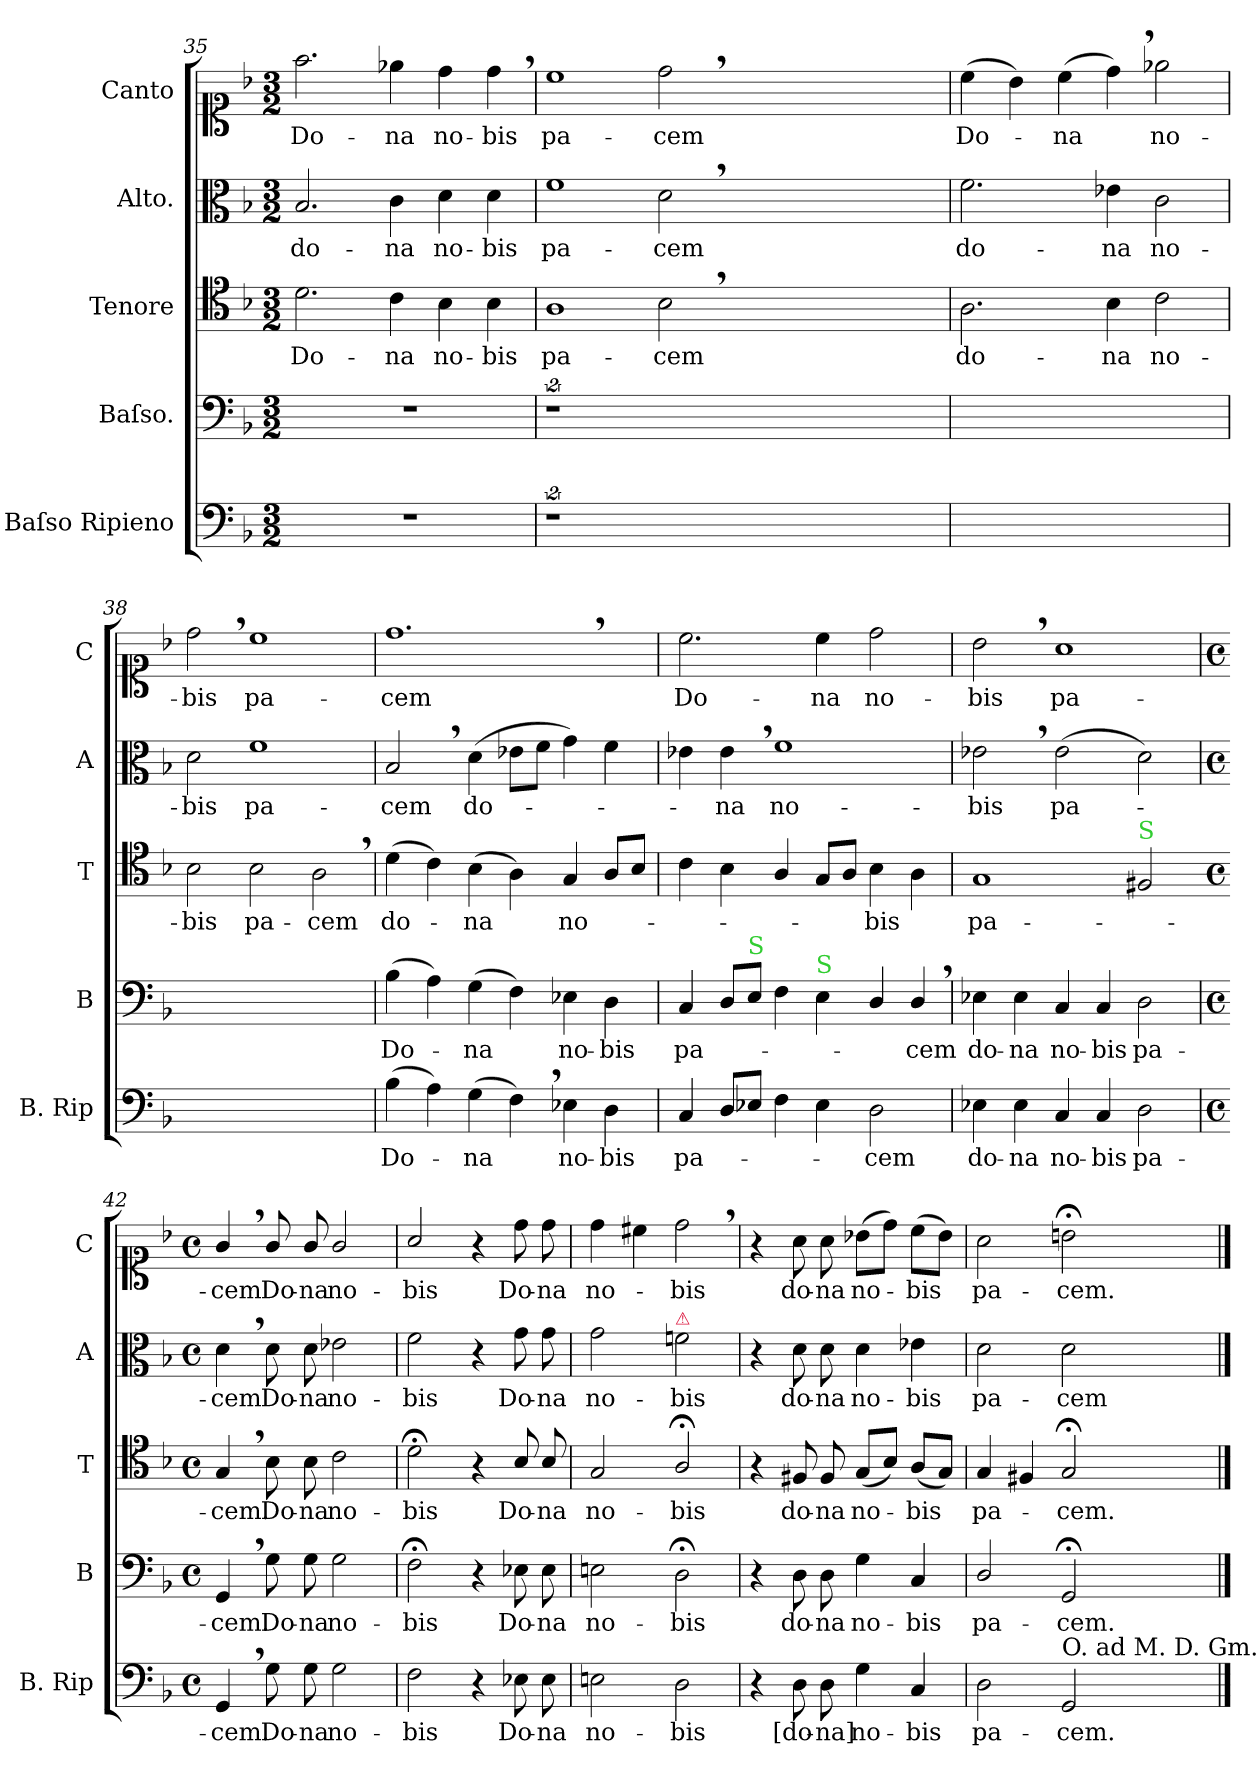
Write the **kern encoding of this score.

**kern	**text	**kern	**text	**kern	**text	**kern	**text	**kern	**text
*part5	*part5	*part4	*part4	*part3	*part3	*part2	*part2	*part1	*part1
*staff5	*staff5	*staff4	*staff4	*staff3	*staff3	*staff2	*staff2	*staff1	*staff1
*I"Baſso Ripieno	*	*I"Baſso.	*	*I"Tenore	*	*I"Alto.	*	*I"Canto	*
*I'B. Rip	*	*I'B	*	*I'T	*	*I'A	*	*I'C	*
*clefF4	*	*clefF4	*	*clefC4	*	*clefC3	*	*clefC1	*
*k[b-]	*	*k[b-]	*	*k[b-]	*	*k[b-]	*	*k[b-]	*
*M3/2	*	*M3/2	*	*M3/2	*	*M3/2	*	*M3/2	*
=35	=35	=35	=35	=35	=35	=35	=35	=35	=35
1.r	.	1.r	.	2.d\	Do-	2.B-/	do-	2.ff\	Do-
.	.	.	.	4c\	-na	4c\	-na	4ee-X\	-na
.	.	.	.	4B-\	no-	4d\	no-	4dd\	no-
.	.	.	.	4B-\	-bis	4d\	-bis	4dd,<\	-bis
=36	=36	=36	=36	=36	=36	=36	=36	=36	=36
2%9r	.	2%9r	.	1A	pa-	1f	pa-	1cc	pa-
.	.	.	.	2B-,<\	-cem	2d,<\	-cem	2dd,<\	-cem
.	.	.	.	0.ryy	.	0.ryy	.	0.ryy	.
=37	=37	=37	=37	=37	=37	=37	=37	=37	=37
1.ryy	.	1.ryy	.	2.A\	do-	2.f\	do-	(4cc\	Do-
.	.	.	.	.	.	.	.	4b-\)	.
.	.	.	.	.	.	.	.	(4cc\	-na
.	.	.	.	4B-\	-na	4e-X\	-na	4dd,<\)	.
.	.	.	.	2c\	no-	2c\	no-	2ee-X\	no-
=38	=38	=38	=38	=38	=38	=38	=38	=38	=38
1.ryy	.	1.ryy	.	2B-\	-bis	2d\	-bis	2dd,<\	-bis
.	.	.	.	2B-\	pa-	1f	pa-	1cc	pa-
.	.	.	.	2A,<\	-cem	.	.	.	.
=39	=39	=39	=39	=39	=39	=39	=39	=39	=39
(4B-\	Do-	(4B-\	Do-	(4d\	do-	2B-,</	-cem	1.dd,<	-cem
4A\)	.	4A\)	.	4c\)	.	.	.	.	.
(4G\	-na	(4G\	-na	(4B-\	-na	(4d\	do-	.	.
4F,<\)	.	4F\)	.	4A\)	.	8e-X\L	.	.	.
.	.	.	.	.	.	8f\J	.	.	.
4E-X\	no-	4E-X\	no-	4G/	no-	4g\)	.	.	.
4D\	-bis	4D\	-bis	8A/L	.	4f\	.	.	.
.	.	.	.	8B-/J	.	.	.	.	.
=40	=40	=40	=40	=40	=40	=40	=40	=40	=40
4C/	pa-	4C/	pa-	4c\	.	4e-X\	.	2.cc\	Do-
8D/L	.	8D/L	.	4B-\	.	4e-,<\	-na	.	.
!	!	!LO:TX:a:color=limegreen:t=S	!	!	!	!	!	!	!
8E-X/J	.	8E/J	.	.	.	.	.	.	.
4F\	.	4F\	.	4A/	.	1f	no-	.	.
!	!	!LO:TX:a:color=limegreen:t=S	!	!	!	!	!	!	!
4E-\	.	4E\	.	8G/L	.	.	.	4cc\	-na
.	.	.	.	8A/J	.	.	.	.	.
2D\	-cem	4D/	.	4B-\	-bis	.	.	2dd\	no-
.	.	4D,</	-cem	4A\	.	.	.	.	.
=41	=41	=41	=41	=41	=41	=41	=41	=41	=41
4E-X\	do-	4E-X\	do-	1G	pa-	2e-X,<\	-bis	2b-,<\	-bis
4E-\	-na	4E-\	-na	.	.	.	.	.	.
4C/	no-	4C/	no-	.	.	(2e-\	pa-	1a	pa-
4C/	-bis	4C/	-bis	.	.	.	.	.	.
!	!	!	!	!LO:TX:a:color=limegreen:t=S	!	!	!	!	!
2D\	pa-	2D\	pa-	2F#X/	.	2d\)	.	.	.
=42	=42	=42	=42	=42-	=42	=42	=42	=42	=42
*M4/4	*	*M4/4	*	*M4/4	*	*M4/4	*	*M4/4	*
*met(c)	*	*met(c)	*	*met(c)	*	*met(c)	*	*met(c)	*
4GG,</	-cem.	4GG,</	-cem.	4G,</	-cem.	4d,<\	-cem	4g,</	-cem
8G\	Do-	8G\	Do-	8B-\	Do-	8d\	Do-	8g/	Do-
8G\	-na	8G\	-na	8B-\	-na	8d\	-na	8g/	-na
2G\	no-	2G\	no-	2c\	no-	2e-X\	no-	2g/	no-
=43	=43	=43	=43	=43	=43	=43	=43	=43	=43
2F\	-bis	2F;<\	-bis	2d;<\	-bis	2f\	-bis	2a/	-bis
4r	.	4r	.	4r	.	4r	.	4r	.
!	!LO:LY:i	!	!LO:LY:i	!	!LO:LY:i	!	!LO:LY:i	!	!LO:LY:i
8E-X\	Do-	8E-X\	Do-	8B-/	Do-	8g\	Do-	8dd\	Do-
!	!LO:LY:i	!	!LO:LY:i	!	!LO:LY:i	!	!LO:LY:i	!	!LO:LY:i
8E-\	-na	8E-\	-na	8B-/	-na	8g\	-na	8dd\	-na
=44	=44	=44	=44	=44	=44	=44	=44	=44	=44
!	!LO:LY:i	!	!LO:LY:i	!	!LO:LY:i	!	!LO:LY:i	!	!LO:LY:i
2En\	no-	2En\	no-	2G/	no-	2g\	no-	4dd\	no-
.	.	.	.	.	.	.	.	4cc#X\	.
!	!	!	!	!	!	!LO:TX:a:color=crimson:t=⚠	!	!	!
!	!LO:LY:i	!	!LO:LY:i	!	!LO:LY:i	!	!LO:LY:i	!	!LO:LY:i
2D\	-bis	2D;<\	-bis	2A;/	-bis	2fn\	-bis	2dd,<\	-bis
=45	=45	=45	=45	=45	=45	=45	=45	=45	=45
4r	.	4r	.	4r	.	4r	.	4r	.
8D\	[do-	8D\	do-	8F#X/	do-	8d\	do-	8a\	do-
8D\	-na]	8D\	-na	8F#/	-na	8d\	-na	8a\	-na
4G\	no-	4G\	no-	(8G/L	no-	4d\	no-	(8b-X\L	no-
.	.	.	.	8B-/J)	.	.	.	8dd\J)	.
4C/	-bis	4C/	-bis	(8A/L	-bis	4e-X\	-bis	(8cc\L	-bis
.	.	.	.	8G/J)	.	.	.	8b-\J)	.
=46	=46	=46	=46	=46	=46	=46	=46	=46	=46
2D\	pa-	2D/	pa-	4G/	pa-	2d\	pa-	2a\	pa-
.	.	.	.	4F#X/	.	.	.	.	.
!LO:TX:a:t=O. ad M. D. Gm.	!	!	!	!	!	!	!	!	!
2GG/	-cem.	2GG;</	-cem.	2G;</	-cem.	2d\	-cem	2bn;<\	-cem.
==	==	==	==	==	==	==	==	==	==
*-	*-	*-	*-	*-	*-	*-	*-	*-	*-
